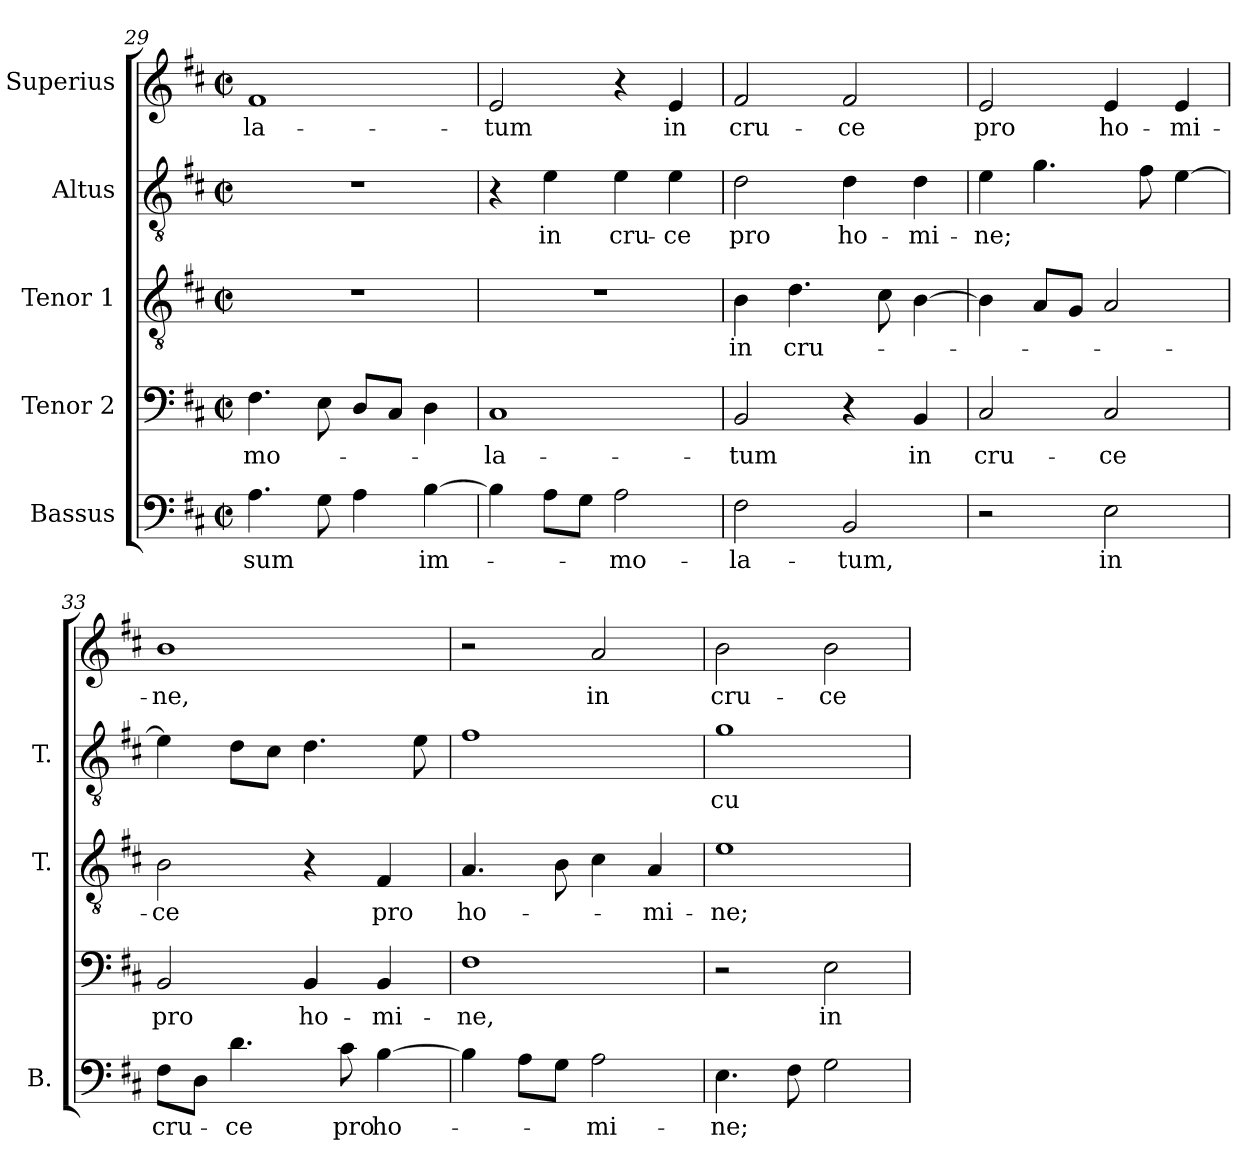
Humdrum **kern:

**kern	**text	**kern	**text	**kern	**text	**kern	**text	**kern	**text
*part5	*part5	*part4	*part4	*part3	*part3	*part2	*part2	*part1	*part1
*staff5	*staff5	*staff4	*staff4	*staff3	*staff3	*staff2	*staff2	*staff1	*staff1
*I"Bassus	*	*I"Tenor 2	*	*I"Tenor 1	*	*I"Altus	*	*I"Superius	*
*I'B.	*	*	*	*I'T.	*	*I'T.	*	*	*
*clefF4	*	*clefF4	*	*clefGv2	*	*clefGv2	*	*clefG2	*
*	*	*	*	*ITrd7c12	*	*ITrd7c12	*	*	*
*k[f#c#]	*	*k[f#c#]	*	*k[f#c#]	*	*k[f#c#]	*	*k[f#c#]	*
*D:	*	*D:	*	*D:	*	*D:	*	*D:	*
*M2/2	*	*M2/2	*	*M2/2	*	*M2/2	*	*M2/2	*
*met(c|)	*	*met(c|)	*	*met(c|)	*	*met(c|)	*	*met(c|)	*
=29	=29	=29	=29	=29	=29	=29	=29	=29	=29
!	!LO:LY:b:color=#000000	!	!	!	!	!	!	!	!
!	!	!	!LO:LY:b:color=#000000	!	!	!	!	!	!
!	!	!	!	!	!	!	!	!	!LO:LY:b:color=#000000
4.Ai\	-sum	4.F#i\	-mo-	1r	.	1r	.	1f#i	-la-
8Gi\	.	8Ei\	.	.	.	.	.	.	.
4Ai\	.	8Di/L	.	.	.	.	.	.	.
.	.	8C#i/J	.	.	.	.	.	.	.
!	!LO:LY:b:color=#000000	!	!	!	!	!	!	!	!
[>4Bi\	im-	4Di\	.	.	.	.	.	.	.
=30	=30	=30	=30	=30	=30	=30	=30	=30	=30
!	!	!	!LO:LY:b:color=#000000	!	!	!	!	!	!
!	!	!	!	!	!	!	!	!	!LO:LY:b:color=#000000
4Bi\]	.	1C#i	-la-	1r	.	4r	.	2ei/	-tum
!	!	!	!	!	!	!	!LO:LY:b:color=#000000	!	!
8Ai\L	.	.	.	.	.	4Ei\	in	.	.
8Gi\J	.	.	.	.	.	.	.	.	.
!	!LO:LY:b:color=#000000	!	!	!	!	!	!	!	!
!	!	!	!	!	!	!	!LO:LY:b:color=#000000	!	!
2Ai\	-mo-	.	.	.	.	4Ei\	cru-	4r	.
!	!	!	!	!	!	!	!LO:LY:b:color=#000000	!	!
!	!	!	!	!	!	!	!	!	!LO:LY:b:color=#000000
.	.	.	.	.	.	4Ei\	-ce	4ei/	in
=31	=31	=31	=31	=31	=31	=31	=31	=31	=31
!	!LO:LY:b:color=#000000	!	!	!	!	!	!	!	!
!	!	!	!LO:LY:b:color=#000000	!	!	!	!	!	!
!	!	!	!	!	!LO:LY:b:color=#000000	!	!	!	!
!	!	!	!	!	!	!	!LO:LY:b:color=#000000	!	!
!	!	!	!	!	!	!	!	!	!LO:LY:b:color=#000000
2F#i\	-la-	2BBi/	-tum	4BBi\	in	2Di\	pro	2f#i/	cru-
!	!	!	!	!	!LO:LY:b:color=#000000	!	!	!	!
.	.	.	.	4.Di\	cru-	.	.	.	.
!	!LO:LY:b:color=#000000	!	!	!	!	!	!	!	!
!	!	!	!	!	!	!	!LO:LY:b:color=#000000	!	!
!	!	!	!	!	!	!	!	!	!LO:LY:b:color=#000000
2BBi/	-tum,	4r	.	.	.	4Di\	ho-	2f#i/	-ce
.	.	.	.	8C#i\	.	.	.	.	.
!	!	!	!LO:LY:b:color=#000000	!	!	!	!	!	!
!	!	!	!	!	!	!	!LO:LY:b:color=#000000	!	!
.	.	4BBi/	in	[>4BBi\	.	4Di\	-mi-	.	.
!!LO:LB:g=z
=32	=32	=32	=32	=32	=32	=32	=32	=32	=32
!	!	!	!LO:LY:b:color=#000000	!	!	!	!	!	!
!	!	!	!	!	!	!	!LO:LY:b:color=#000000	!	!
!	!	!	!	!	!	!	!	!	!LO:LY:b:color=#000000
2r	.	2C#i/	cru-	4BBi\]	.	4Ei\	-ne;	2ei/	pro
.	.	.	.	8AAi/L	.	4.Gi\	.	.	.
.	.	.	.	8GGi/J	.	.	.	.	.
!	!LO:LY:b:color=#000000	!	!	!	!	!	!	!	!
!	!	!	!LO:LY:b:color=#000000	!	!	!	!	!	!
!	!	!	!	!	!	!	!	!	!LO:LY:b:color=#000000
2Ei\	in	2C#i/	-ce	2AAi/	.	.	.	4ei/	ho-
.	.	.	.	.	.	8F#i\	.	.	.
!	!	!	!	!	!	!	!	!	!LO:LY:b:color=#000000
.	.	.	.	.	.	[>4Ei\	.	4ei/	-mi-
=33	=33	=33	=33	=33	=33	=33	=33	=33	=33
!	!LO:LY:b:color=#000000	!	!	!	!	!	!	!	!
!	!	!	!LO:LY:b:color=#000000	!	!	!	!	!	!
!	!	!	!	!	!LO:LY:b:color=#000000	!	!	!	!
!	!	!	!	!	!	!	!	!	!LO:LY:b:color=#000000
8F#i\L	cru-	2BBi/	pro	2BBi\	-ce	4Ei\]	.	1bi	-ne,
8Di\J	.	.	.	.	.	.	.	.	.
!	!LO:LY:b:color=#000000	!	!	!	!	!	!	!	!
4.di\	-ce	.	.	.	.	8Di\L	.	.	.
.	.	.	.	.	.	8C#i\J	.	.	.
!	!	!	!LO:LY:b:color=#000000	!	!	!	!	!	!
.	.	4BBi/	ho-	4r	.	4.Di\	.	.	.
!	!LO:LY:b:color=#000000	!	!	!	!	!	!	!	!
8c#i\	pro	.	.	.	.	.	.	.	.
!	!LO:LY:b:color=#000000	!	!	!	!	!	!	!	!
!	!	!	!LO:LY:b:color=#000000	!	!	!	!	!	!
!	!	!	!	!	!LO:LY:b:color=#000000	!	!	!	!
[>4Bi\	ho-	4BBi/	-mi-	4FF#i/	pro	.	.	.	.
.	.	.	.	.	.	8Ei\	.	.	.
=34	=34	=34	=34	=34	=34	=34	=34	=34	=34
!	!	!	!LO:LY:b:color=#000000	!	!	!	!	!	!
!	!	!	!	!	!LO:LY:b:color=#000000	!	!	!	!
4Bi\]	.	1F#i	-ne,	4.AAi/	ho-	1F#i	.	2r	.
8Ai\L	.	.	.	.	.	.	.	.	.
8Gi\J	.	.	.	8BBi\	.	.	.	.	.
!	!LO:LY:b:color=#000000	!	!	!	!	!	!	!	!
!	!	!	!	!	!	!	!	!	!LO:LY:b:color=#000000
2Ai\	-mi-	.	.	4C#i\	.	.	.	2ai/	in
!	!	!	!	!	!LO:LY:b:color=#000000	!	!	!	!
.	.	.	.	4AAi/	-mi-	.	.	.	.
=35	=35	=35	=35	=35	=35	=35	=35	=35	=35
!	!LO:LY:b:color=#000000	!	!	!	!	!	!	!	!
!	!	!	!	!	!LO:LY:b:color=#000000	!	!	!	!
!	!	!	!	!	!	!	!LO:LY:b:color=#000000	!	!
!	!	!	!	!	!	!	!	!	!LO:LY:b:color=#000000
4.Ei\	-ne;	2r	.	1Ei	-ne;	1Gi	cu-	2bi\	cru-
8F#i\	.	.	.	.	.	.	.	.	.
!	!	!	!LO:LY:b:color=#000000	!	!	!	!	!	!
!	!	!	!	!	!	!	!	!	!LO:LY:b:color=#000000
2Gi\	.	2Ei\	in	.	.	.	.	2bi\	-ce
=	=	=	=	=	=	=	=	=	=
*-	*-	*-	*-	*-	*-	*-	*-	*-	*-
